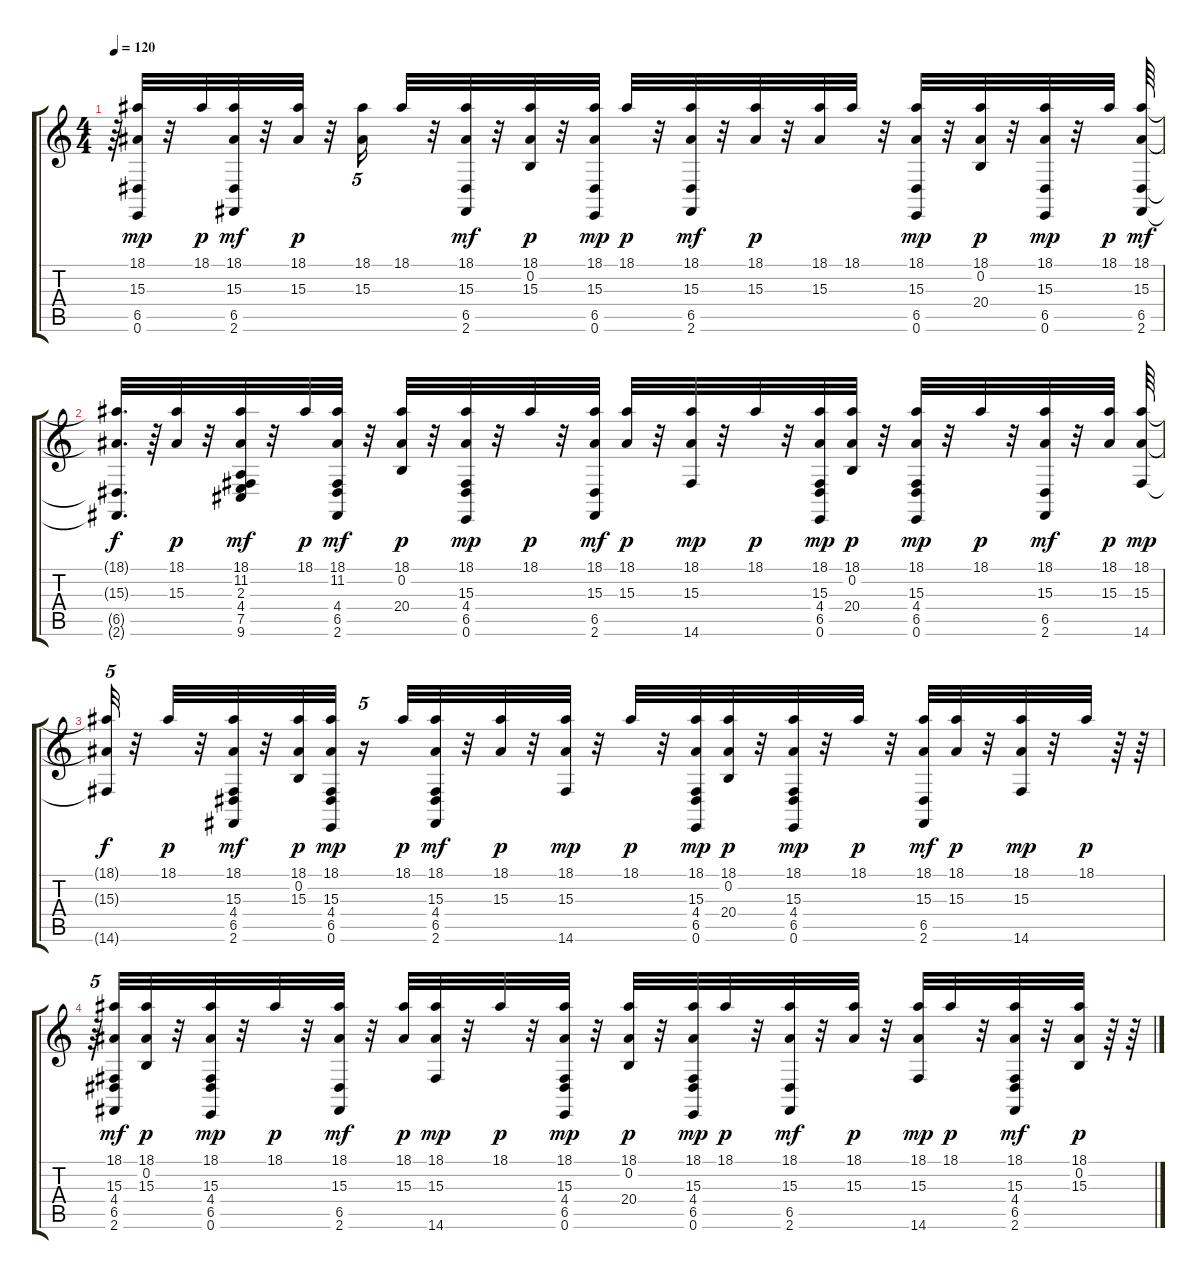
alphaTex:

\track "" {instrument drawbarorgan}
\staff {score tabs}
\tuning (E4 B3 G3 D3 A2 E2) {hide}
\ts (4 4)
\tempo 120
\clef g2
\ks c
r.64{dy p} (18.1 15.3 6.5 0.6).32{dy mp} r.32 18.1.32{dy p} (18.1 15.3 6.5 2.6).32{dy mf} r.32 (18.1 15.3).32{dy p} r.32 (18.1 15.3).16{tu (5 4)} 18.1.32 r.32 (18.1 15.3 6.5 2.6).32{dy mf} r.32 (18.1 0.2 15.3).32{dy p} r.32 (18.1 15.3 6.5 0.6).32{dy mp} 18.1.32{dy p} r.32 (18.1 15.3 6.5 2.6).32{dy mf} r.32 (18.1 15.3).32{dy p} r.32 (18.1 15.3).32 18.1.32 r.32 (18.1 15.3 6.5 0.6).32{dy mp} r.32 (18.1 0.2 20.4).32{dy p} r.32 (18.1 15.3 6.5 0.6).32{dy mp} r.32 18.1.32{dy p} (18.1 15.3 6.5 2.6).64{dy mf} |
(18.1{t} 15.3{t} 6.5{t} 2.6{t}).32{d dy f} r.64 (18.1 15.3).32{dy p} r.32 (18.1 11.2 2.3 4.4 7.5 9.6).32{dy mf} r.32 18.1.32{dy p} (18.1 11.2 4.4 6.5 2.6).32{dy mf} r.32 (18.1 0.2 20.4).32{dy p} r.32 (18.1 15.3 4.4 6.5 0.6).32{dy mp} r.32 18.1.32{dy p} r.32 (18.1 15.3 6.5 2.6).32{dy mf} (18.1 15.3).32{dy p} r.32 (18.1 15.3 14.6).32{dy mp} r.32 18.1.32{dy p} r.32 (18.1 15.3 4.4 6.5 0.6).32{dy mp} (18.1 0.2 20.4).32{dy p} r.32 (18.1 15.3 4.4 6.5 0.6).32{dy mp} r.32 18.1.32{dy p} r.32 (18.1 15.3 6.5 2.6).32{dy mf} r.32 (18.1 15.3).32{dy p} (18.1 15.3 14.6).64{dy mp} |
(18.1{t} 15.3{t} 14.6{t}).32{tu (5 4) dy f} r.32 18.1.32{dy p} r.32 (18.1 15.3 4.4 6.5 2.6).32{dy mf} r.32 (18.1 0.2 15.3).32{dy p} (18.1 15.3 4.4 6.5 0.6).32{dy mp} r.16{tu (5 4)} 18.1.32{dy p} (18.1 15.3 4.4 6.5 2.6).32{dy mf} r.32 (18.1 15.3).32{dy p} r.32 (18.1 15.3 14.6).32{dy mp} r.32 18.1.32{dy p} r.32 (18.1 15.3 4.4 6.5 0.6).32{dy mp} (18.1 0.2 20.4).32{dy p} r.32 (18.1 15.3 4.4 6.5 0.6).32{dy mp} r.32 18.1.32{dy p} r.32 (18.1 15.3 6.5 2.6).32{dy mf} (18.1 15.3).32{dy p} r.32 (18.1 15.3 14.6).32{dy mp} r.32 18.1.32{dy p} r.64 r.64 |
r.64{tu (5 4)} (18.1 15.3 4.4 6.5 2.6).32{dy mf} (18.1 0.2 15.3).32{dy p} r.32 (18.1 15.3 4.4 6.5 0.6).32{dy mp} r.32 18.1.32{dy p} r.32 (18.1 15.3 6.5 2.6).32{dy mf} r.32 (18.1 15.3).32{dy p} (18.1 15.3 14.6).32{dy mp} r.32 18.1.32{dy p} r.32 (18.1 15.3 4.4 6.5 0.6).32{dy mp} r.32 (18.1 0.2 20.4).32{dy p} r.32 (18.1 15.3 4.4 6.5 0.6).32{dy mp} 18.1.32{dy p} r.32 (18.1 15.3 6.5 2.6).32{dy mf} r.32 (18.1 15.3).32{dy p} r.32 (18.1 15.3 14.6).32{dy mp} 18.1.32{dy p} r.32 (18.1 15.3 4.4 6.5 2.6).32{dy mf} r.32 (18.1 0.2 15.3).32{dy p} r.64 r.64
